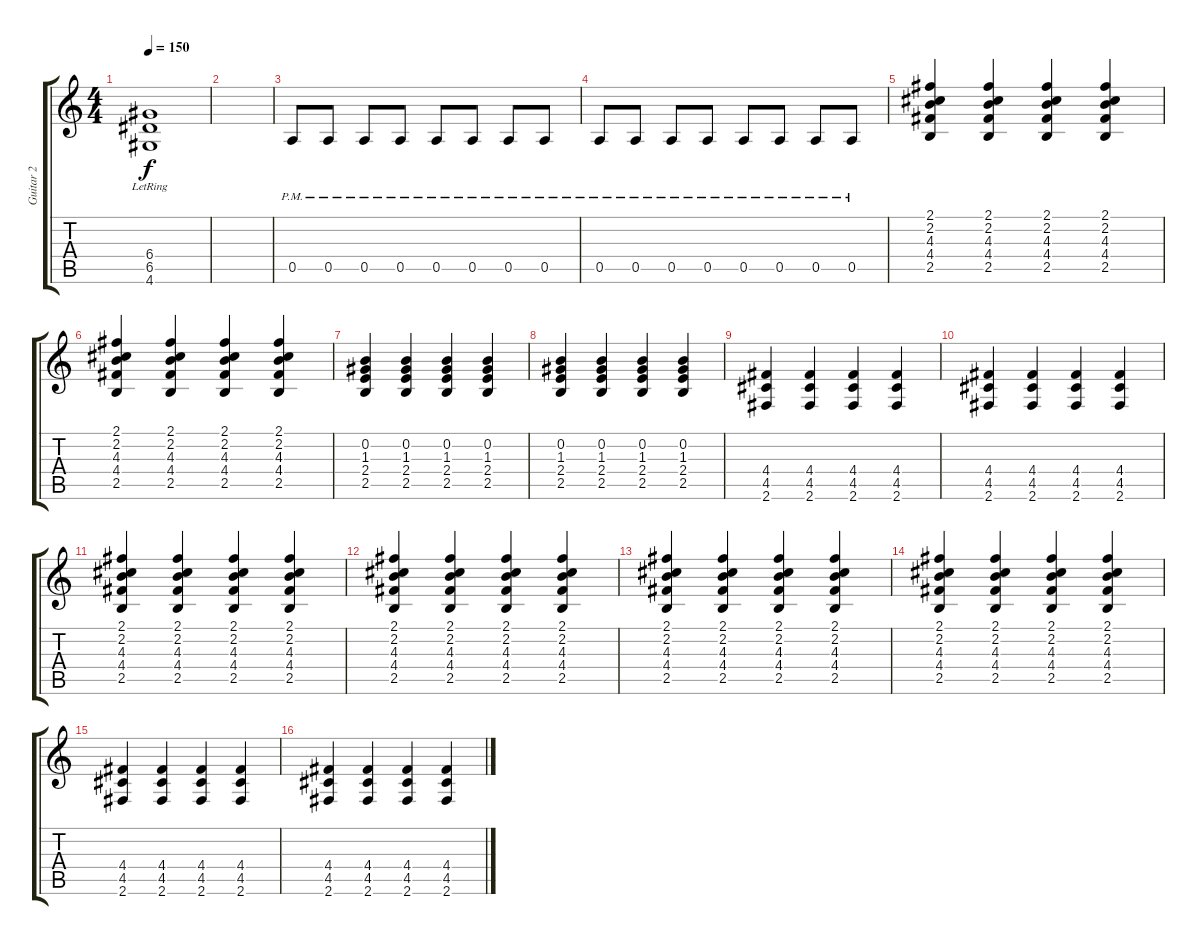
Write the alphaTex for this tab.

\track ("Guitar 2" "Guitar 2") {instrument acousticguitarsteel}
\staff {score tabs}
\tuning (E4 B3 G3 D3 A2 E2) {hide}
\ts (4 4)
\tempo 150
\clef g2
\ks c
(6.4{lr} 6.5 4.6).1{dy f} |
|
0.5{pm}.8 0.5{pm}.8 0.5{pm}.8 0.5{pm}.8 0.5{pm}.8 0.5{pm}.8 0.5{pm}.8 0.5{pm}.8 |
0.5{pm}.8 0.5{pm}.8 0.5{pm}.8 0.5{pm}.8 0.5{pm}.8 0.5{pm}.8 0.5{pm}.8 0.5{pm}.8 |
(2.1 2.2 4.3 4.4 2.5).4 (2.1 2.2 4.3 4.4 2.5).4 (2.1 2.2 4.3 4.4 2.5).4 (2.1 2.2 4.3 4.4 2.5).4 |
(2.1 2.2 4.3 4.4 2.5).4 (2.1 2.2 4.3 4.4 2.5).4 (2.1 2.2 4.3 4.4 2.5).4 (2.1 2.2 4.3 4.4 2.5).4 |
(0.2 1.3 2.4 2.5).4 (0.2 1.3 2.4 2.5).4 (0.2 1.3 2.4 2.5).4 (0.2 1.3 2.4 2.5).4 |
(0.2 1.3 2.4 2.5).4 (0.2 1.3 2.4 2.5).4 (0.2 1.3 2.4 2.5).4 (0.2 1.3 2.4 2.5).4 |
(4.4 4.5 2.6).4 (4.4 4.5 2.6).4 (4.4 4.5 2.6).4 (4.4 4.5 2.6).4 |
(4.4 4.5 2.6).4 (4.4 4.5 2.6).4 (4.4 4.5 2.6).4 (4.4 4.5 2.6).4 |
(2.1 2.2 4.3 4.4 2.5).4 (2.1 2.2 4.3 4.4 2.5).4 (2.1 2.2 4.3 4.4 2.5).4 (2.1 2.2 4.3 4.4 2.5).4 |
(2.1 2.2 4.3 4.4 2.5).4 (2.1 2.2 4.3 4.4 2.5).4 (2.1 2.2 4.3 4.4 2.5).4 (2.1 2.2 4.3 4.4 2.5).4 |
(2.1 2.2 4.3 4.4 2.5).4 (2.1 2.2 4.3 4.4 2.5).4 (2.1 2.2 4.3 4.4 2.5).4 (2.1 2.2 4.3 4.4 2.5).4 |
(2.1 2.2 4.3 4.4 2.5).4 (2.1 2.2 4.3 4.4 2.5).4 (2.1 2.2 4.3 4.4 2.5).4 (2.1 2.2 4.3 4.4 2.5).4 |
(4.4 4.5 2.6).4 (4.4 4.5 2.6).4 (4.4 4.5 2.6).4 (4.4 4.5 2.6).4 |
(4.4 4.5 2.6).4 (4.4 4.5 2.6).4 (4.4 4.5 2.6).4 (4.4 4.5 2.6).4
